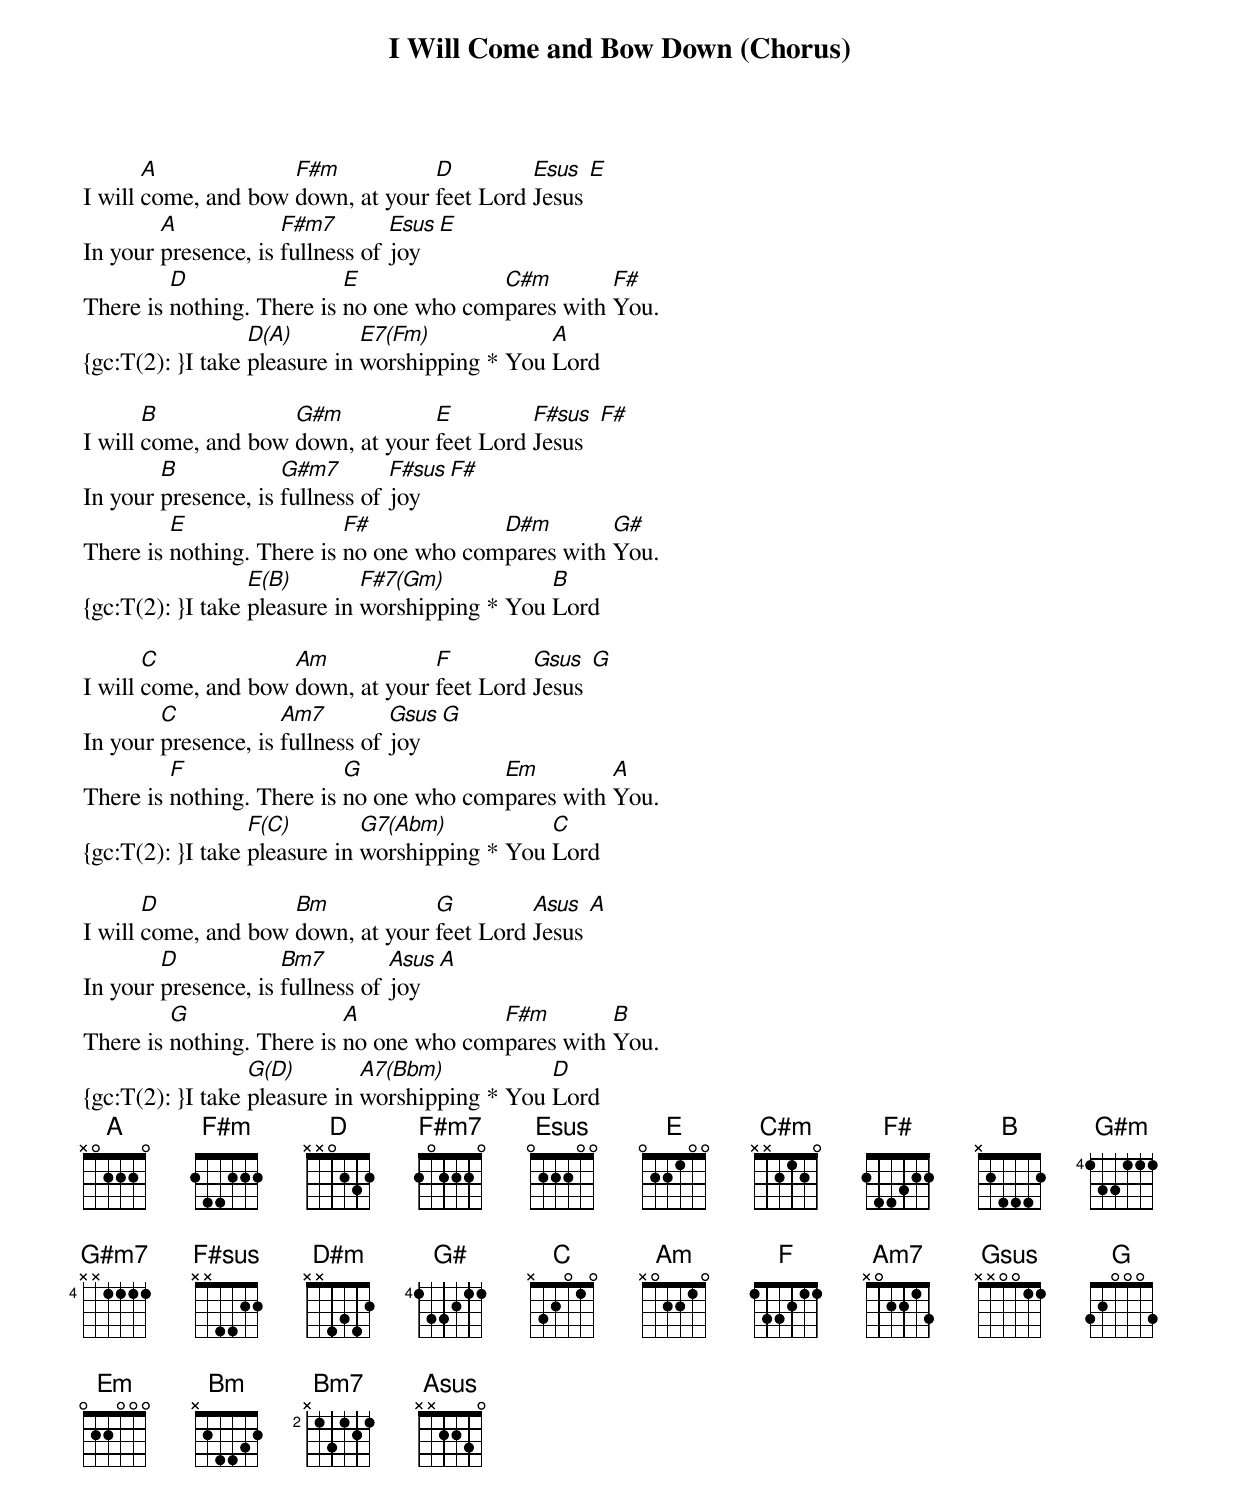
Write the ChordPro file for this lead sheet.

{title: I Will Come and Bow Down (Chorus)}
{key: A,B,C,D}
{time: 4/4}
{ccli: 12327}
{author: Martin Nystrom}
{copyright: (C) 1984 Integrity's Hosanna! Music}

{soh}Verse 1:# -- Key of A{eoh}
I will [A]come, and bow [F#m]down, at your [D]feet Lord [Esus  E]Jesus
In your [A]presence, is [F#m7]fullness of [Esus]joy [E]
There is [D]nothing. There is [E]no one who com[C#m]pares with [F#]You.
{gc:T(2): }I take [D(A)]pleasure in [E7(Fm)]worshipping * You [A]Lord

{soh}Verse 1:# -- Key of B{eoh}
I will [B]come, and bow [G#m]down, at your [E]feet Lord [F#sus  F#]Jesus
In your [B]presence, is [G#m7]fullness of [F#sus]joy [F#]
There is [E]nothing. There is [F#]no one who com[D#m]pares with [G#]You.
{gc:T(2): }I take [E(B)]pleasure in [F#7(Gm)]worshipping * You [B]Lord

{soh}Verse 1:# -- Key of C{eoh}
I will [C]come, and bow [Am]down, at your [F]feet Lord [Gsus  G]Jesus
In your [C]presence, is [Am7]fullness of [Gsus]joy [G]
There is [F]nothing. There is [G]no one who com[Em]pares with [A]You.
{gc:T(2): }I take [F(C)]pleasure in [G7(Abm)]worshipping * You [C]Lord

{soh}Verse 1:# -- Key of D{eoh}
I will [D]come, and bow [Bm]down, at your [G]feet Lord [Asus  A]Jesus
In your [D]presence, is [Bm7]fullness of [Asus]joy [A]
There is [G]nothing. There is [A]no one who com[F#m]pares with [B]You.
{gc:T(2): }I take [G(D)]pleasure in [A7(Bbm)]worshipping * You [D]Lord
